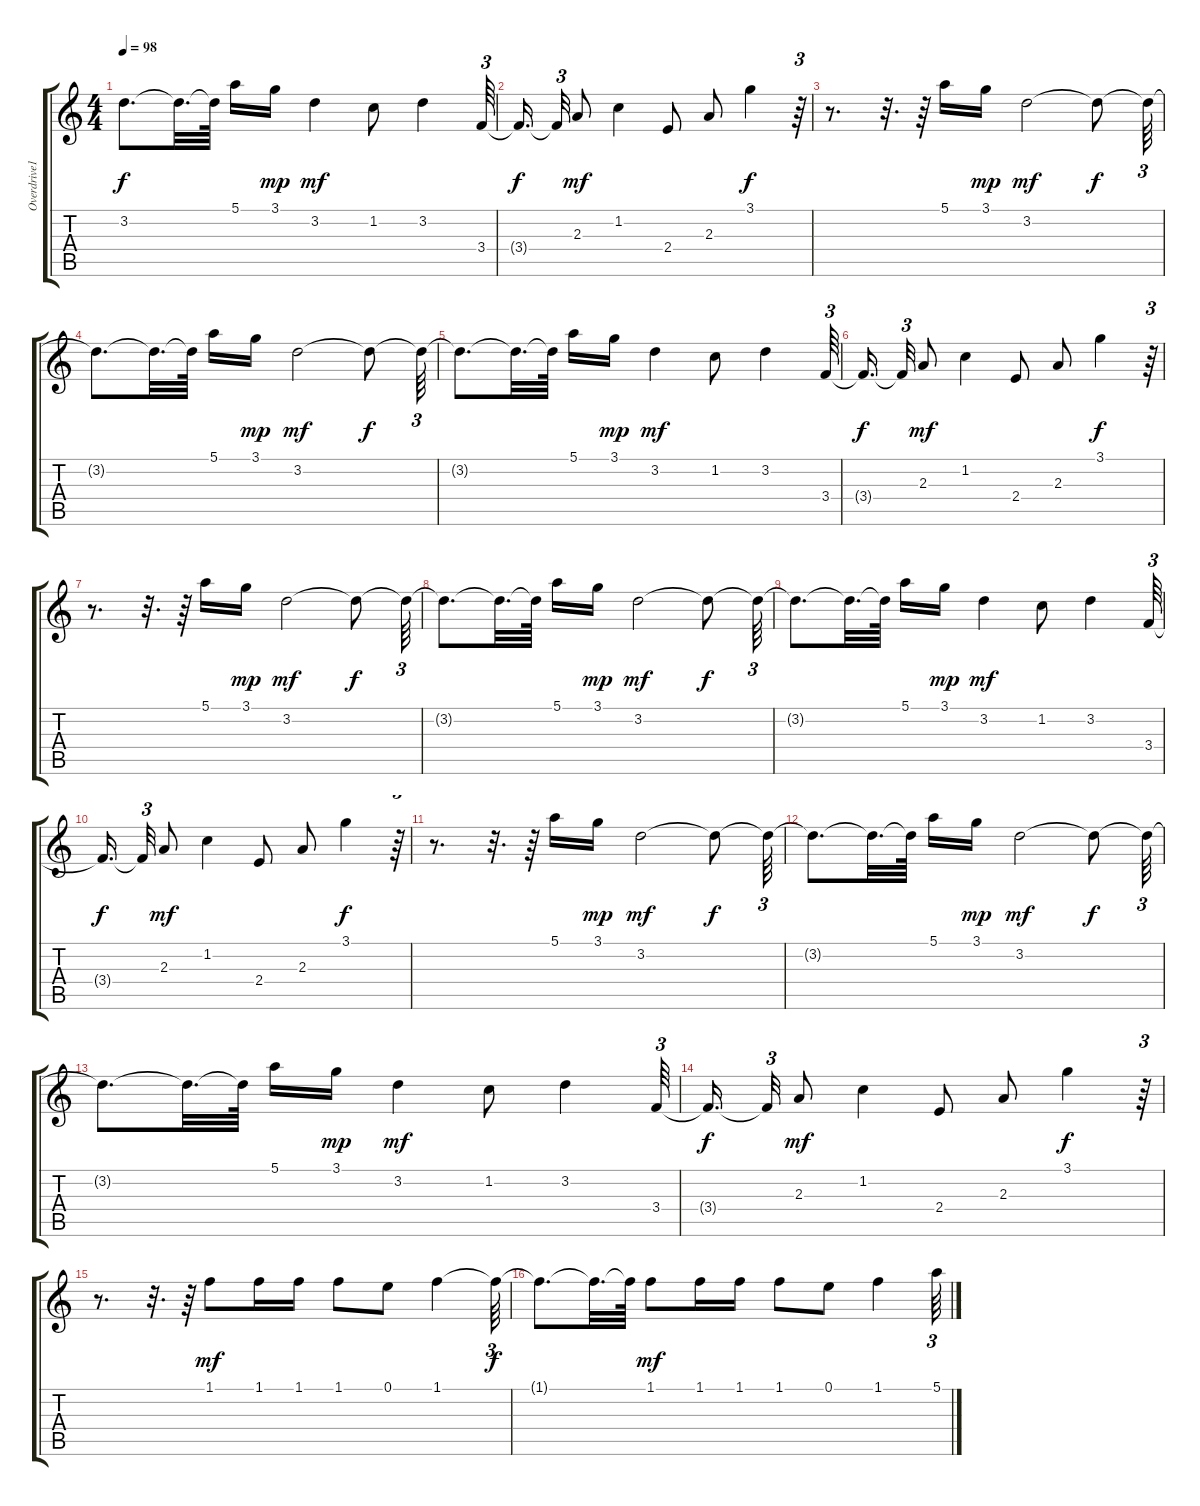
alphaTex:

\track ("Overdrive1" "Overdrive1") {instrument overdrivenguitar}
\staff {score tabs}
\tuning (E4 B3 G3 D3 A2 E2) {hide}
\ts (4 4)
\tempo 98
\clef g2
\ks c
3.2{t}.8{d dy f} 3.2{t}.32{d} 3.2{t}.64 5.1.16 3.1.16{dy mp} 3.2.4{dy mf} 1.2.8 3.2.4 3.4.64{tu (3 2)} |
3.4{t}.16{d dy f beam splitsecondary} 3.4{t}.32{tu (3 2)} 2.3.8{dy mf} 1.2.4 2.4.8 2.3.8 3.1.4{dy f} r.64{tu (3 2)} |
r.8{d} r.32{d} r.64 5.1.16 3.1.16{dy mp} 3.2.2{dy mf} 3.2{t}.8{dy f} 3.2{t}.64{tu (3 2)} |
3.2{t}.8{d} 3.2{t}.32{d} 3.2{t}.64 5.1.16 3.1.16{dy mp} 3.2.2{dy mf} 3.2{t}.8{dy f} 3.2{t}.64{tu (3 2)} |
3.2{t}.8{d} 3.2{t}.32{d} 3.2{t}.64 5.1.16 3.1.16{dy mp} 3.2.4{dy mf} 1.2.8 3.2.4 3.4.64{tu (3 2)} |
3.4{t}.16{d dy f beam splitsecondary} 3.4{t}.32{tu (3 2)} 2.3.8{dy mf} 1.2.4 2.4.8 2.3.8 3.1.4{dy f} r.64{tu (3 2)} |
r.8{d} r.32{d} r.64 5.1.16 3.1.16{dy mp} 3.2.2{dy mf} 3.2{t}.8{dy f} 3.2{t}.64{tu (3 2)} |
3.2{t}.8{d} 3.2{t}.32{d} 3.2{t}.64 5.1.16 3.1.16{dy mp} 3.2.2{dy mf} 3.2{t}.8{dy f} 3.2{t}.64{tu (3 2)} |
3.2{t}.8{d} 3.2{t}.32{d} 3.2{t}.64 5.1.16 3.1.16{dy mp} 3.2.4{dy mf} 1.2.8 3.2.4 3.4.64{tu (3 2)} |
3.4{t}.16{d dy f beam splitsecondary} 3.4{t}.32{tu (3 2)} 2.3.8{dy mf} 1.2.4 2.4.8 2.3.8 3.1.4{dy f} r.64{tu (3 2)} |
r.8{d} r.32{d} r.64 5.1.16 3.1.16{dy mp} 3.2.2{dy mf} 3.2{t}.8{dy f} 3.2{t}.64{tu (3 2)} |
3.2{t}.8{d} 3.2{t}.32{d} 3.2{t}.64 5.1.16 3.1.16{dy mp} 3.2.2{dy mf} 3.2{t}.8{dy f} 3.2{t}.64{tu (3 2)} |
3.2{t}.8{d} 3.2{t}.32{d} 3.2{t}.64 5.1.16 3.1.16{dy mp} 3.2.4{dy mf} 1.2.8 3.2.4 3.4.64{tu (3 2)} |
3.4{t}.16{d dy f beam splitsecondary} 3.4{t}.32{tu (3 2)} 2.3.8{dy mf} 1.2.4 2.4.8 2.3.8 3.1.4{dy f} r.64{tu (3 2)} |
r.8{d} r.32{d} r.64 1.1.8{dy mf} 1.1.16 1.1.16 1.1.8 0.1.8 1.1.4 1.1{t}.64{tu (3 2) dy f} |
1.1{t}.8{d} 1.1{t}.32{d} 1.1{t}.64 1.1.8{dy mf} 1.1.16 1.1.16 1.1.8 0.1.8 1.1.4 5.1.64{tu (3 2)}
